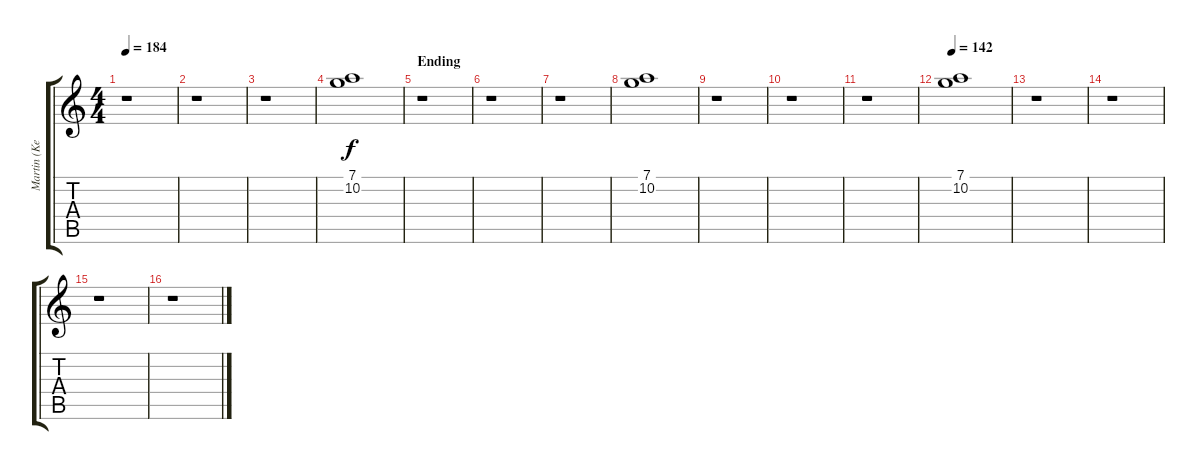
\track ("Martin (KeybHigh)" "Martin (Ke") {instrument stringensemble1}
\staff {score tabs}
\tuning (D5 A4 F4 C4 G3 D3) {hide}
\ts (4 4)
\tempo 184
\clef g2
\ks c
r.1{dy f} |
r.1 |
r.1 |
(7.1 10.2).1 |
\section ("" "Ending")
r.1{volume 14 balance 9 instrument pad8sweep} |
r.1 |
r.1 |
(7.1 10.2).1 |
r.1 |
r.1 |
r.1 |
\tempo 142
(7.1 10.2).1 |
r.1 |
r.1 |
r.1 |
r.1
